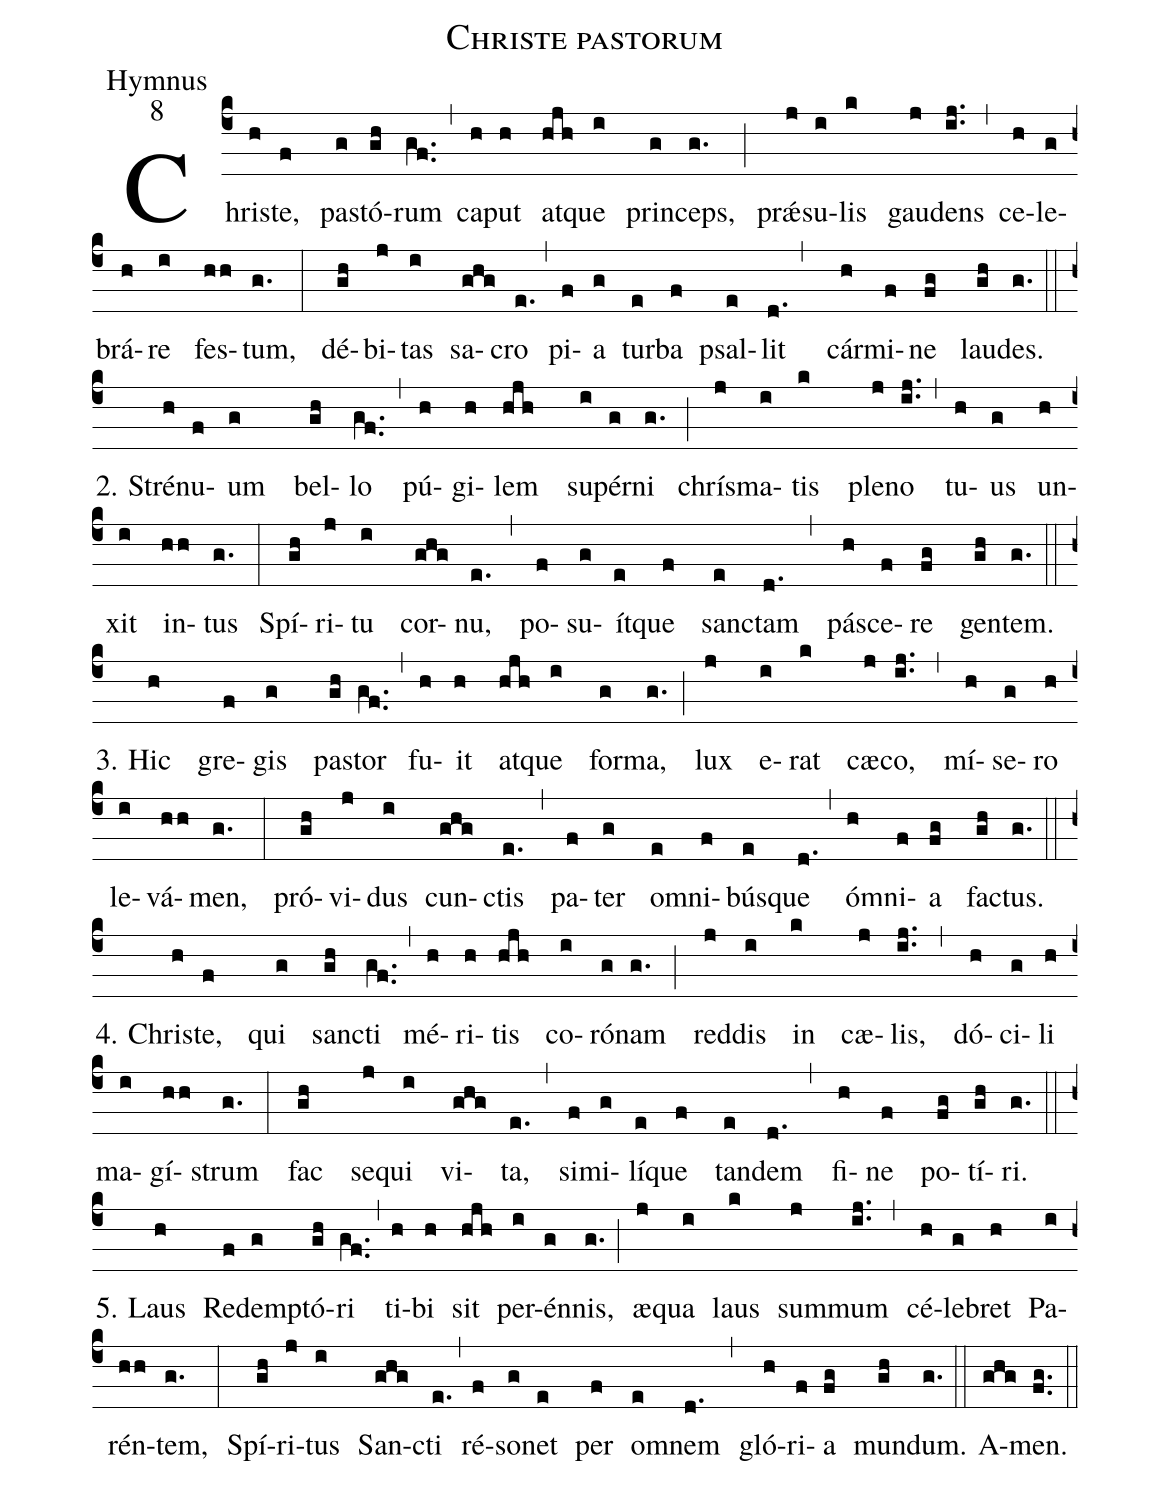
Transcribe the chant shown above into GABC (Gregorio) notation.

name:Christe pastorum;
office-part:Hymnus;
mode:8;
%%
(c4) Chris(h)te, (f) pas(g)tó(gh)rum(gf..) (,)
ca(h)put (h) at(hjh)que (i) prin(g)ceps, (g.) (;)
prǽ(j)su(i)lis (k) gau(j)dens(ij..) (,)
ce(h)le(g)brá(h)re (i) fes(hh)tum, (g.) (:)
dé(gh)bi(j)tas(i) sa(ghg)cro(e.) (,)
pi(f)a(g) tur(e)ba(f) psal(e)lit(d.,)
cár(h)mi(f)ne (fg) lau(gh)des. (g.) (::z)


2. Stré(h)nu(f)um (g) bel(gh)lo (gf..) (,)
pú(h)gi(h)lem (hjh) su(i)pér(g)ni(g.) (;)
chrís(j)ma(i)tis (k) ple(j)no (ij..) (,)
tu(h)us(g) un(h)xit (i) in(hh)tus(g.) (:)
Spí(gh)ri(j)tu (i) cor(ghg)nu, (e.) (,)
po(f)su(g)ít(e)que (f) san(e)ctam (d.)(,)
pá(h)sce(f)re (fg) gen(gh)tem.(g.) (::z)

3. Hic (h) gre(f)gis (g) pas(gh)tor(gf..) (,)
fu(h)it (h) at(hjh)que (i) for(g)ma, (g.) (;)
lux (j) e(i)rat (k) cæ(j)co, (ij..) (,)
mí(h)se(g)ro (h) le(i)vá(hh)men, (g.) (:)
pró(gh)vi(j)dus(i) cun(ghg)ctis (e.) (,)
pa(f)ter (g) om(e)ni(f)bús(e)que (d.)(,)
ó(h)mni(f)a (fg) fa(gh)ctus. (g.) (::z)

4. Chris(h)te, (f) qui (g) san(gh)cti(gf..) (,)
mé(h)ri(h)tis (hjh) co(i)ró(g)nam (g.) (;)
red(j)dis (i) in (k) cæ(j)lis, (ij..) (,)
dó(h)ci(g)li (h) ma(i)gí(hh)strum (g.) (:)
fac (gh) se(j)qui (i) vi(ghg)ta, (e.) (,)
si(f)mi(g)lí(e)que (f) tan(e)dem (d.)(,)
fi(h)ne (f) po(fg)tí(gh)ri. (g.) (::z)

5. Laus (h) Re(f)dem(g)ptó(gh)ri(gf..) (,)
ti(h)bi (h) sit (hjh) per(i)én(g)nis, (g.) (;)
æ(j)qua (i) laus (k) sum(j)mum (ij..) (,)
cé(h)le(g)bret (h) Pa(i)rén(hh)tem, (g.) (:)
Spí(gh)ri(j)tus (i) San(ghg)cti (e.) (,)
ré(f)so(g)net (e) per (f) om(e)nem (d.)(,)
gló(h)ri(f)a (fg) mun(gh)dum.(g.) (::)
A(ghg)men. (fg..) (::)
